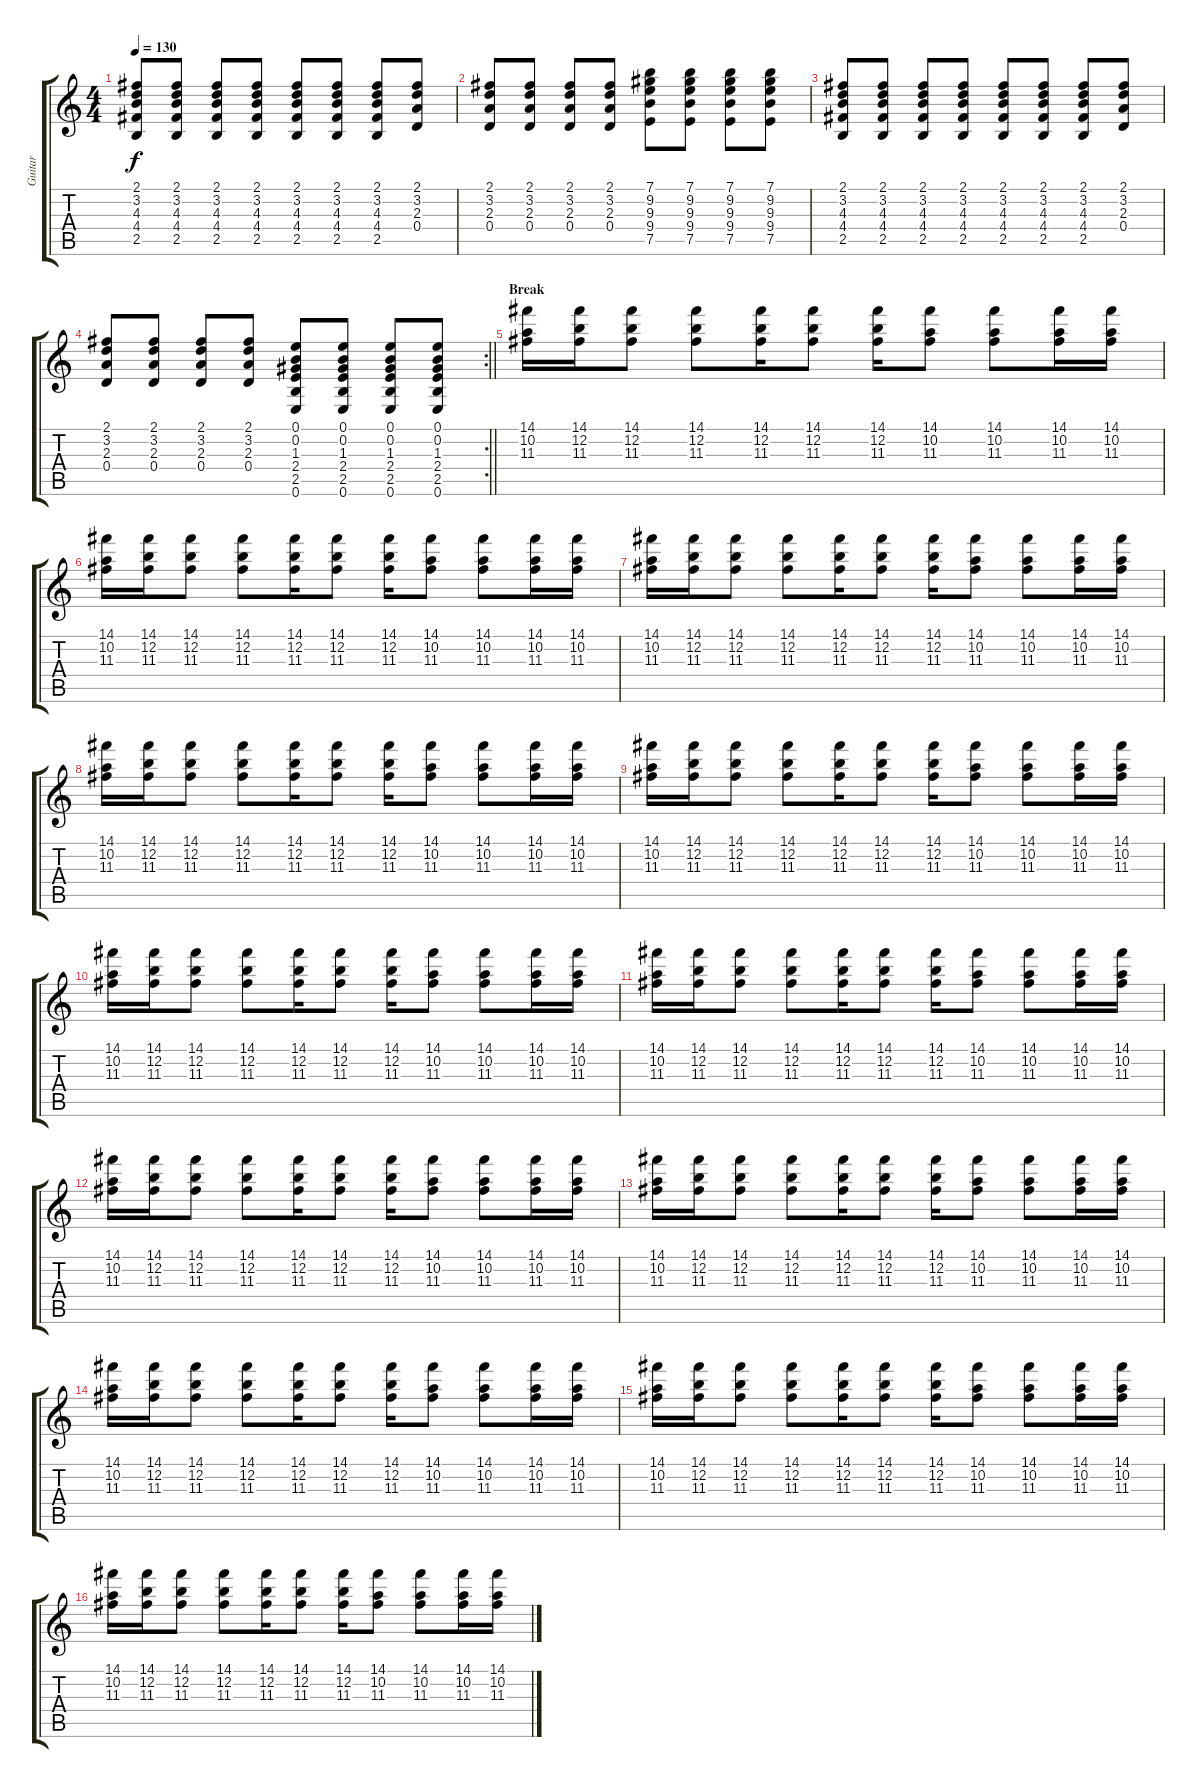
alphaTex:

\track ("Guitar" "Guitar") {instrument distortionguitar}
\staff {score tabs}
\tuning (E4 B3 G3 D3 A2 E2) {hide}
\ts (4 4)
\tempo 130
\clef g2
\ks c
(2.1 3.2 4.3 4.4 2.5).8{dy f} (2.1 3.2 4.3 4.4 2.5).8 (2.1 3.2 4.3 4.4 2.5).8 (2.1 3.2 4.3 4.4 2.5).8 (2.1 3.2 4.3 4.4 2.5).8 (2.1 3.2 4.3 4.4 2.5).8 (2.1 3.2 4.3 4.4 2.5).8 (2.1 3.2 2.3 0.4).8 |
(2.1 3.2 2.3 0.4).8 (2.1 3.2 2.3 0.4).8 (2.1 3.2 2.3 0.4).8 (2.1 3.2 2.3 0.4).8 (7.1 9.2 9.3 9.4 7.5).8 (7.1 9.2 9.3 9.4 7.5).8 (7.1 9.2 9.3 9.4 7.5).8 (7.1 9.2 9.3 9.4 7.5).8 |
(2.1 3.2 4.3 4.4 2.5).8 (2.1 3.2 4.3 4.4 2.5).8 (2.1 3.2 4.3 4.4 2.5).8 (2.1 3.2 4.3 4.4 2.5).8 (2.1 3.2 4.3 4.4 2.5).8 (2.1 3.2 4.3 4.4 2.5).8 (2.1 3.2 4.3 4.4 2.5).8 (2.1 3.2 2.3 0.4).8 |
\rc 2
\barLineRight lightlight
(2.1 3.2 2.3 0.4).8 (2.1 3.2 2.3 0.4).8 (2.1 3.2 2.3 0.4).8 (2.1 3.2 2.3 0.4).8 (0.1 0.2 1.3 2.4 2.5 0.6).8 (0.1 0.2 1.3 2.4 2.5 0.6).8 (0.1 0.2 1.3 2.4 2.5 0.6).8 (0.1 0.2 1.3 2.4 2.5 0.6).8 |
\section ("" "Break")
(14.1 10.2 11.3).16 (14.1 12.2 11.3).16 (14.1 12.2 11.3).8 (14.1 12.2 11.3).8 (14.1 12.2 11.3).16 (14.1 12.2 11.3).8 (14.1 12.2 11.3).16 (14.1 10.2 11.3).8 (14.1 10.2 11.3).8 (14.1 10.2 11.3).16 (14.1 10.2 11.3).16 |
(14.1 10.2 11.3).16 (14.1 12.2 11.3).16 (14.1 12.2 11.3).8 (14.1 12.2 11.3).8 (14.1 12.2 11.3).16 (14.1 12.2 11.3).8 (14.1 12.2 11.3).16 (14.1 10.2 11.3).8 (14.1 10.2 11.3).8 (14.1 10.2 11.3).16 (14.1 10.2 11.3).16 |
(14.1 10.2 11.3).16 (14.1 12.2 11.3).16 (14.1 12.2 11.3).8 (14.1 12.2 11.3).8 (14.1 12.2 11.3).16 (14.1 12.2 11.3).8 (14.1 12.2 11.3).16 (14.1 10.2 11.3).8 (14.1 10.2 11.3).8 (14.1 10.2 11.3).16 (14.1 10.2 11.3).16 |
(14.1 10.2 11.3).16 (14.1 12.2 11.3).16 (14.1 12.2 11.3).8 (14.1 12.2 11.3).8 (14.1 12.2 11.3).16 (14.1 12.2 11.3).8 (14.1 12.2 11.3).16 (14.1 10.2 11.3).8 (14.1 10.2 11.3).8 (14.1 10.2 11.3).16 (14.1 10.2 11.3).16 |
(14.1 10.2 11.3).16 (14.1 12.2 11.3).16 (14.1 12.2 11.3).8 (14.1 12.2 11.3).8 (14.1 12.2 11.3).16 (14.1 12.2 11.3).8 (14.1 12.2 11.3).16 (14.1 10.2 11.3).8 (14.1 10.2 11.3).8 (14.1 10.2 11.3).16 (14.1 10.2 11.3).16 |
(14.1 10.2 11.3).16 (14.1 12.2 11.3).16 (14.1 12.2 11.3).8 (14.1 12.2 11.3).8 (14.1 12.2 11.3).16 (14.1 12.2 11.3).8 (14.1 12.2 11.3).16 (14.1 10.2 11.3).8 (14.1 10.2 11.3).8 (14.1 10.2 11.3).16 (14.1 10.2 11.3).16 |
(14.1 10.2 11.3).16 (14.1 12.2 11.3).16 (14.1 12.2 11.3).8 (14.1 12.2 11.3).8 (14.1 12.2 11.3).16 (14.1 12.2 11.3).8 (14.1 12.2 11.3).16 (14.1 10.2 11.3).8 (14.1 10.2 11.3).8 (14.1 10.2 11.3).16 (14.1 10.2 11.3).16 |
(14.1 10.2 11.3).16 (14.1 12.2 11.3).16 (14.1 12.2 11.3).8 (14.1 12.2 11.3).8 (14.1 12.2 11.3).16 (14.1 12.2 11.3).8 (14.1 12.2 11.3).16 (14.1 10.2 11.3).8 (14.1 10.2 11.3).8 (14.1 10.2 11.3).16 (14.1 10.2 11.3).16 |
(14.1 10.2 11.3).16 (14.1 12.2 11.3).16 (14.1 12.2 11.3).8 (14.1 12.2 11.3).8 (14.1 12.2 11.3).16 (14.1 12.2 11.3).8 (14.1 12.2 11.3).16 (14.1 10.2 11.3).8 (14.1 10.2 11.3).8 (14.1 10.2 11.3).16 (14.1 10.2 11.3).16 |
(14.1 10.2 11.3).16 (14.1 12.2 11.3).16 (14.1 12.2 11.3).8 (14.1 12.2 11.3).8 (14.1 12.2 11.3).16 (14.1 12.2 11.3).8 (14.1 12.2 11.3).16 (14.1 10.2 11.3).8 (14.1 10.2 11.3).8 (14.1 10.2 11.3).16 (14.1 10.2 11.3).16 |
(14.1 10.2 11.3).16 (14.1 12.2 11.3).16 (14.1 12.2 11.3).8 (14.1 12.2 11.3).8 (14.1 12.2 11.3).16 (14.1 12.2 11.3).8 (14.1 12.2 11.3).16 (14.1 10.2 11.3).8 (14.1 10.2 11.3).8 (14.1 10.2 11.3).16 (14.1 10.2 11.3).16 |
(14.1 10.2 11.3).16 (14.1 12.2 11.3).16 (14.1 12.2 11.3).8 (14.1 12.2 11.3).8 (14.1 12.2 11.3).16 (14.1 12.2 11.3).8 (14.1 12.2 11.3).16 (14.1 10.2 11.3).8 (14.1 10.2 11.3).8 (14.1 10.2 11.3).16 (14.1 10.2 11.3).16
